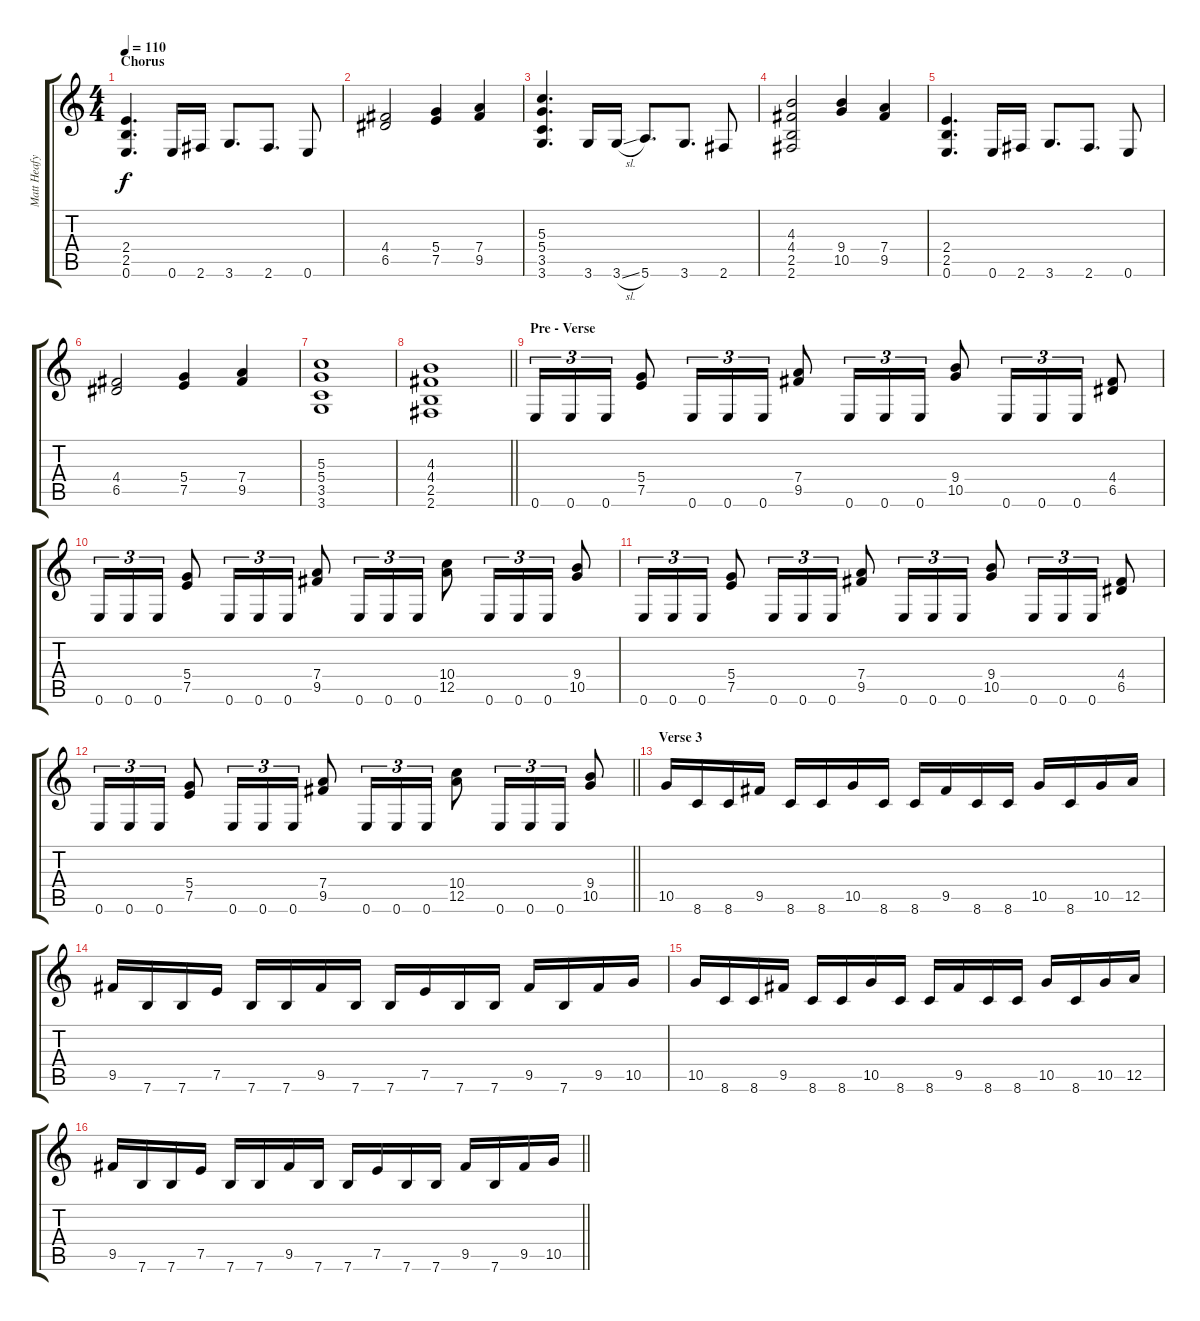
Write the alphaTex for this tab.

\track ("Matt Heafy (Lead)" "Matt Heafy") {instrument distortionguitar}
\staff {score tabs}
\tuning (E4 B3 G3 D3 A2 E2) {hide}
\ts (4 4)
\section ("" "Chorus")
\tempo 110
\clef g2
\ks c
(2.4 2.5 0.6).4{d dy f} 0.6.16 2.6.16 3.6.8{d} 2.6.8{d} 0.6.8 |
(4.4 6.5).2 (5.4 7.5).4 (7.4 9.5).4 |
(5.3 5.4 3.5 3.6).4{d} 3.6.16 3.6{sl}.16 5.6.8{d} 3.6.8{d} 2.6.8 |
(4.3 4.4 2.5 2.6).2 (9.4 10.5).4 (7.4 9.5).4 |
(2.4 2.5 0.6).4{d} 0.6.16 2.6.16 3.6.8{d} 2.6.8{d} 0.6.8 |
(4.4 6.5).2 (5.4 7.5).4 (7.4 9.5).4 |
(5.3 5.4 3.5 3.6).1 |
\barLineRight lightlight
(4.3 4.4 2.5 2.6).1 |
\section ("" "Pre - Verse")
0.6.16{tu (3 2)} 0.6.16{tu (3 2)} 0.6.16{tu (3 2)} (5.4 7.5).8 0.6.16{tu (3 2)} 0.6.16{tu (3 2)} 0.6.16{tu (3 2)} (7.4 9.5).8 0.6.16{tu (3 2)} 0.6.16{tu (3 2)} 0.6.16{tu (3 2)} (9.4 10.5).8 0.6.16{tu (3 2)} 0.6.16{tu (3 2)} 0.6.16{tu (3 2)} (4.4 6.5).8 |
0.6.16{tu (3 2)} 0.6.16{tu (3 2)} 0.6.16{tu (3 2)} (5.4 7.5).8 0.6.16{tu (3 2)} 0.6.16{tu (3 2)} 0.6.16{tu (3 2)} (7.4 9.5).8 0.6.16{tu (3 2)} 0.6.16{tu (3 2)} 0.6.16{tu (3 2)} (10.4 12.5).8 0.6.16{tu (3 2)} 0.6.16{tu (3 2)} 0.6.16{tu (3 2)} (9.4 10.5).8 |
0.6.16{tu (3 2)} 0.6.16{tu (3 2)} 0.6.16{tu (3 2)} (5.4 7.5).8 0.6.16{tu (3 2)} 0.6.16{tu (3 2)} 0.6.16{tu (3 2)} (7.4 9.5).8 0.6.16{tu (3 2)} 0.6.16{tu (3 2)} 0.6.16{tu (3 2)} (9.4 10.5).8 0.6.16{tu (3 2)} 0.6.16{tu (3 2)} 0.6.16{tu (3 2)} (4.4 6.5).8 |
\barLineRight lightlight
0.6.16{tu (3 2)} 0.6.16{tu (3 2)} 0.6.16{tu (3 2)} (5.4 7.5).8 0.6.16{tu (3 2)} 0.6.16{tu (3 2)} 0.6.16{tu (3 2)} (7.4 9.5).8 0.6.16{tu (3 2)} 0.6.16{tu (3 2)} 0.6.16{tu (3 2)} (10.4 12.5).8 0.6.16{tu (3 2)} 0.6.16{tu (3 2)} 0.6.16{tu (3 2)} (9.4 10.5).8 |
\section ("" "Verse 3")
10.5.16 8.6.16 8.6.16 9.5.16 8.6.16 8.6.16 10.5.16 8.6.16 8.6.16 9.5.16 8.6.16 8.6.16 10.5.16 8.6.16 10.5.16 12.5.16 |
9.5.16 7.6.16 7.6.16 7.5.16 7.6.16 7.6.16 9.5.16 7.6.16 7.6.16 7.5.16 7.6.16 7.6.16 9.5.16 7.6.16 9.5.16 10.5.16 |
10.5.16 8.6.16 8.6.16 9.5.16 8.6.16 8.6.16 10.5.16 8.6.16 8.6.16 9.5.16 8.6.16 8.6.16 10.5.16 8.6.16 10.5.16 12.5.16 |
\barLineRight lightlight
9.5.16 7.6.16 7.6.16 7.5.16 7.6.16 7.6.16 9.5.16 7.6.16 7.6.16 7.5.16 7.6.16 7.6.16 9.5.16 7.6.16 9.5.16 10.5.16
